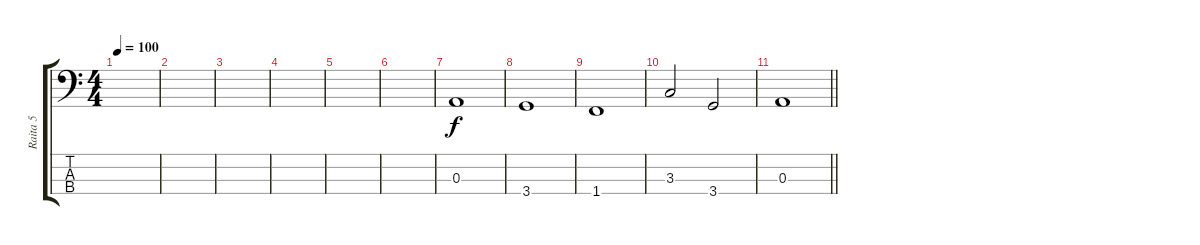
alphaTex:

\track ("Raita 5" "Raita 5") {instrument electricbasspick}
\staff {score tabs}
\tuning (G2 D2 A1 E1) {hide}
\ts (4 4)
\tempo 100
\clef f4
\ks c
|
|
|
|
|
|
0.3.1 |
3.4.1 |
1.4.1 |
3.3.2 3.4.2 |
\barLineRight lightlight
0.3.1
